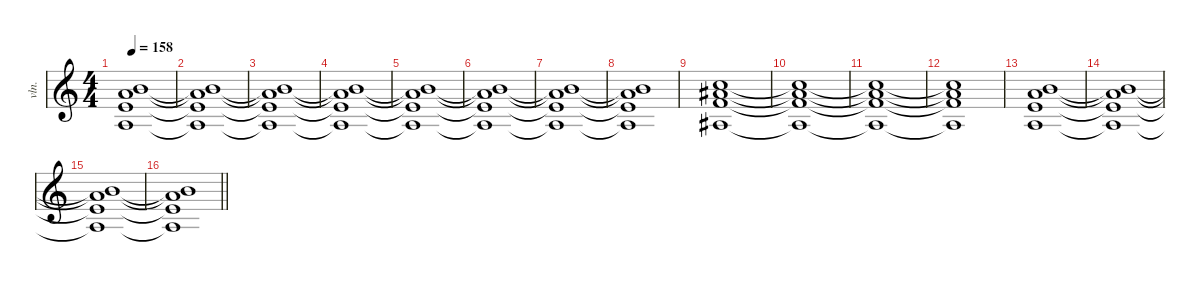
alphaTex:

\defaultSystemsLayout 4
\hideDynamics
\bracketExtendMode groupsimilarinstruments
\otherSystemsTrackNameOrientation horizontal
\track ("Keyboards" "vln.") {instrument synthstrings1}
\staff {score}
\tuning (E4 B3 G3 D3 A2 E2)
\ts (4 4)
\tempo 158
\clef g2
\ks aminor
(12.2 14.3 14.4 12.5).1{bd 480 dy f beam Up} |
(12.2{t} 14.3{t} 14.4{t} 12.5{t}).1{beam Up} |
(12.2{t} 14.3{t} 14.4{t} 12.5{t}).1{beam Up} |
(12.2{t} 14.3{t} 14.4{t} 12.5{t}).1{beam Up} |
(12.2{t} 14.3{t} 14.4{t} 12.5{t}).1{beam Up} |
(12.2{t} 14.3{t} 14.4{t} 12.5{t}).1{beam Up} |
(12.2{t} 14.3{t} 14.4{t} 12.5{t}).1{beam Up} |
(12.2{t} 14.3{t} 14.4{t} 12.5{t}).1{beam Up} |
(13.2 15.3{acc #} 15.4 13.5{acc #}).1{bd 480 beam Up} |
(13.2{t} 15.3{t acc #} 15.4{t} 13.5{t acc #}).1{beam Up} |
(13.2{t} 15.3{t acc #} 15.4{t} 13.5{t acc #}).1{beam Up} |
(13.2{t} 15.3{t acc #} 15.4{t} 13.5{t acc #}).1{beam Up} |
(12.2 14.3 14.4 12.5).1{bd 480 beam Up} |
(12.2{t} 14.3{t} 14.4{t} 12.5{t}).1{beam Up} |
(12.2{t} 14.3{t} 14.4{t} 12.5{t}).1{beam Up} |
\barLineRight lightlight
(12.2{t} 14.3{t} 14.4{t} 12.5{t}).1{beam Up}
